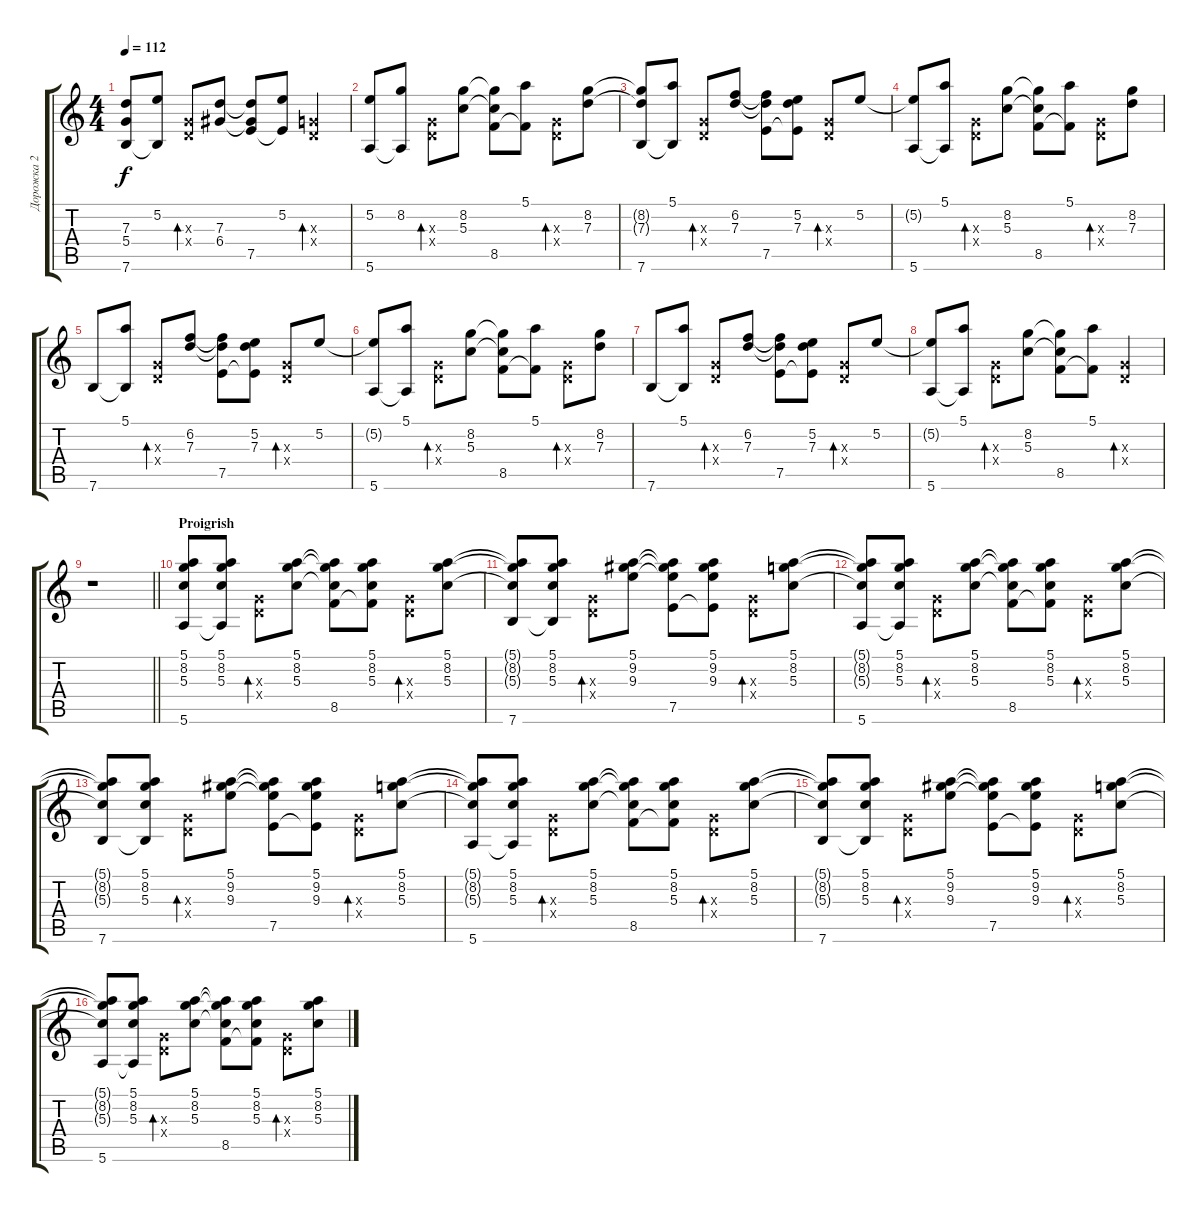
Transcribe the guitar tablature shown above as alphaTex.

\track ("Дорожка 2" "Дорожка 2") {instrument acousticguitarsteel}
\staff {score tabs}
\tuning (E4 B3 G3 D3 A2 E2) {hide}
\ts (4 4)
\tempo 112
\clef g2
\ks c
(7.3{t} 5.4{t} 7.6).8{dy f} (5.2 7.6{t}).8 (0.3{x} 0.4{x}).8{bd 60} (7.3 6.4).8 (7.3{t} 6.4{t} 7.5).8 (5.2 7.5{t}).8 (0.3{x} 0.4{x}).4{bd 60} |
(5.2 5.6).8 (8.2 5.6{t}).8 (0.3{x} 0.4{x}).8{bd 60} (8.2 5.3).8 (8.2{t} 5.3{t} 8.5).8 (5.1 8.5{t}).8 (0.3{x} 0.4{x}).8{bd 60} (8.2 7.3).8 |
(8.2{t} 7.3{t} 7.6).8 (5.1 7.6{t}).8 (0.3{x} 0.4{x}).8{bd 60} (6.2 7.3).8 (6.2{t} 7.3{t} 7.5).8 (5.2 7.3 7.5{t}).8 (0.3{x} 0.4{x}).8{bd 60} 5.2.8 |
(5.2{t} 5.6).8 (5.1 5.6{t}).8 (0.3{x} 0.4{x}).8{bd 60} (8.2 5.3).8 (8.2{t} 5.3{t} 8.5).8 (5.1 8.5{t}).8 (0.3{x} 0.4{x}).8{bd 60} (8.2 7.3).8 |
7.6.8 (5.1 7.6{t}).8 (0.3{x} 0.4{x}).8{bd 60} (6.2 7.3).8 (6.2{t} 7.3{t} 7.5).8 (5.2 7.3 7.5{t}).8 (0.3{x} 0.4{x}).8{bd 60} 5.2.8 |
(5.2{t} 5.6).8 (5.1 5.6{t}).8 (0.3{x} 0.4{x}).8{bd 60} (8.2 5.3).8 (8.2{t} 5.3{t} 8.5).8 (5.1 8.5{t}).8 (0.3{x} 0.4{x}).8{bd 60} (8.2 7.3).8 |
7.6.8 (5.1 7.6{t}).8 (0.3{x} 0.4{x}).8{bd 60} (6.2 7.3).8 (6.2{t} 7.3{t} 7.5).8 (5.2 7.3 7.5{t}).8 (0.3{x} 0.4{x}).8{bd 60} 5.2.8 |
(5.2{t} 5.6).8 (5.1 5.6{t}).8 (0.3{x} 0.4{x}).8{bd 60} (8.2 5.3).8 (8.2{t} 5.3{t} 8.5).8 (5.1 8.5{t}).8 (0.3{x} 0.4{x}).4{bd 60} |
\barLineRight lightlight
r.1 |
\section ("" "Proigrish")
(5.1 8.2 5.3 5.6).8 (5.1 8.2 5.3 5.6{t}).8 (0.3{x} 0.4{x}).8{bd 60} (5.1 8.2 5.3).8 (5.1{t} 8.2{t} 5.3{t} 8.5).8 (5.1 8.2 5.3 8.5{t}).8 (0.3{x} 0.4{x}).8{bd 60} (5.1 8.2 5.3).8 |
(5.1{t} 8.2{t} 5.3{t} 7.6).8 (5.1 8.2 5.3 7.6{t}).8 (0.3{x} 0.4{x}).8{bd 60} (5.1 9.2 9.3).8 (5.1{t} 9.2{t} 9.3{t} 7.5).8 (5.1 9.2 9.3 7.5{t}).8 (0.3{x} 0.4{x}).8{bd 60} (5.1 8.2 5.3).8 |
(5.1{t} 8.2{t} 5.3{t} 5.6).8 (5.1 8.2 5.3 5.6{t}).8 (0.3{x} 0.4{x}).8{bd 60} (5.1 8.2 5.3).8 (5.1{t} 8.2{t} 5.3{t} 8.5).8 (5.1 8.2 5.3 8.5{t}).8 (0.3{x} 0.4{x}).8{bd 60} (5.1 8.2 5.3).8 |
(5.1{t} 8.2{t} 5.3{t} 7.6).8 (5.1 8.2 5.3 7.6{t}).8 (0.3{x} 0.4{x}).8{bd 60} (5.1 9.2 9.3).8 (5.1{t} 9.2{t} 9.3{t} 7.5).8 (5.1 9.2 9.3 7.5{t}).8 (0.3{x} 0.4{x}).8{bd 60} (5.1 8.2 5.3).8 |
(5.1{t} 8.2{t} 5.3{t} 5.6).8 (5.1 8.2 5.3 5.6{t}).8 (0.3{x} 0.4{x}).8{bd 60} (5.1 8.2 5.3).8 (5.1{t} 8.2{t} 5.3{t} 8.5).8 (5.1 8.2 5.3 8.5{t}).8 (0.3{x} 0.4{x}).8{bd 60} (5.1 8.2 5.3).8 |
(5.1{t} 8.2{t} 5.3{t} 7.6).8 (5.1 8.2 5.3 7.6{t}).8 (0.3{x} 0.4{x}).8{bd 60} (5.1 9.2 9.3).8 (5.1{t} 9.2{t} 9.3{t} 7.5).8 (5.1 9.2 9.3 7.5{t}).8 (0.3{x} 0.4{x}).8{bd 60} (5.1 8.2 5.3).8 |
(5.1{t} 8.2{t} 5.3{t} 5.6).8 (5.1 8.2 5.3 5.6{t}).8 (0.3{x} 0.4{x}).8{bd 60} (5.1 8.2 5.3).8 (5.1{t} 8.2{t} 5.3{t} 8.5).8 (5.1 8.2 5.3 8.5{t}).8 (0.3{x} 0.4{x}).8{bd 60} (5.1 8.2 5.3).8
